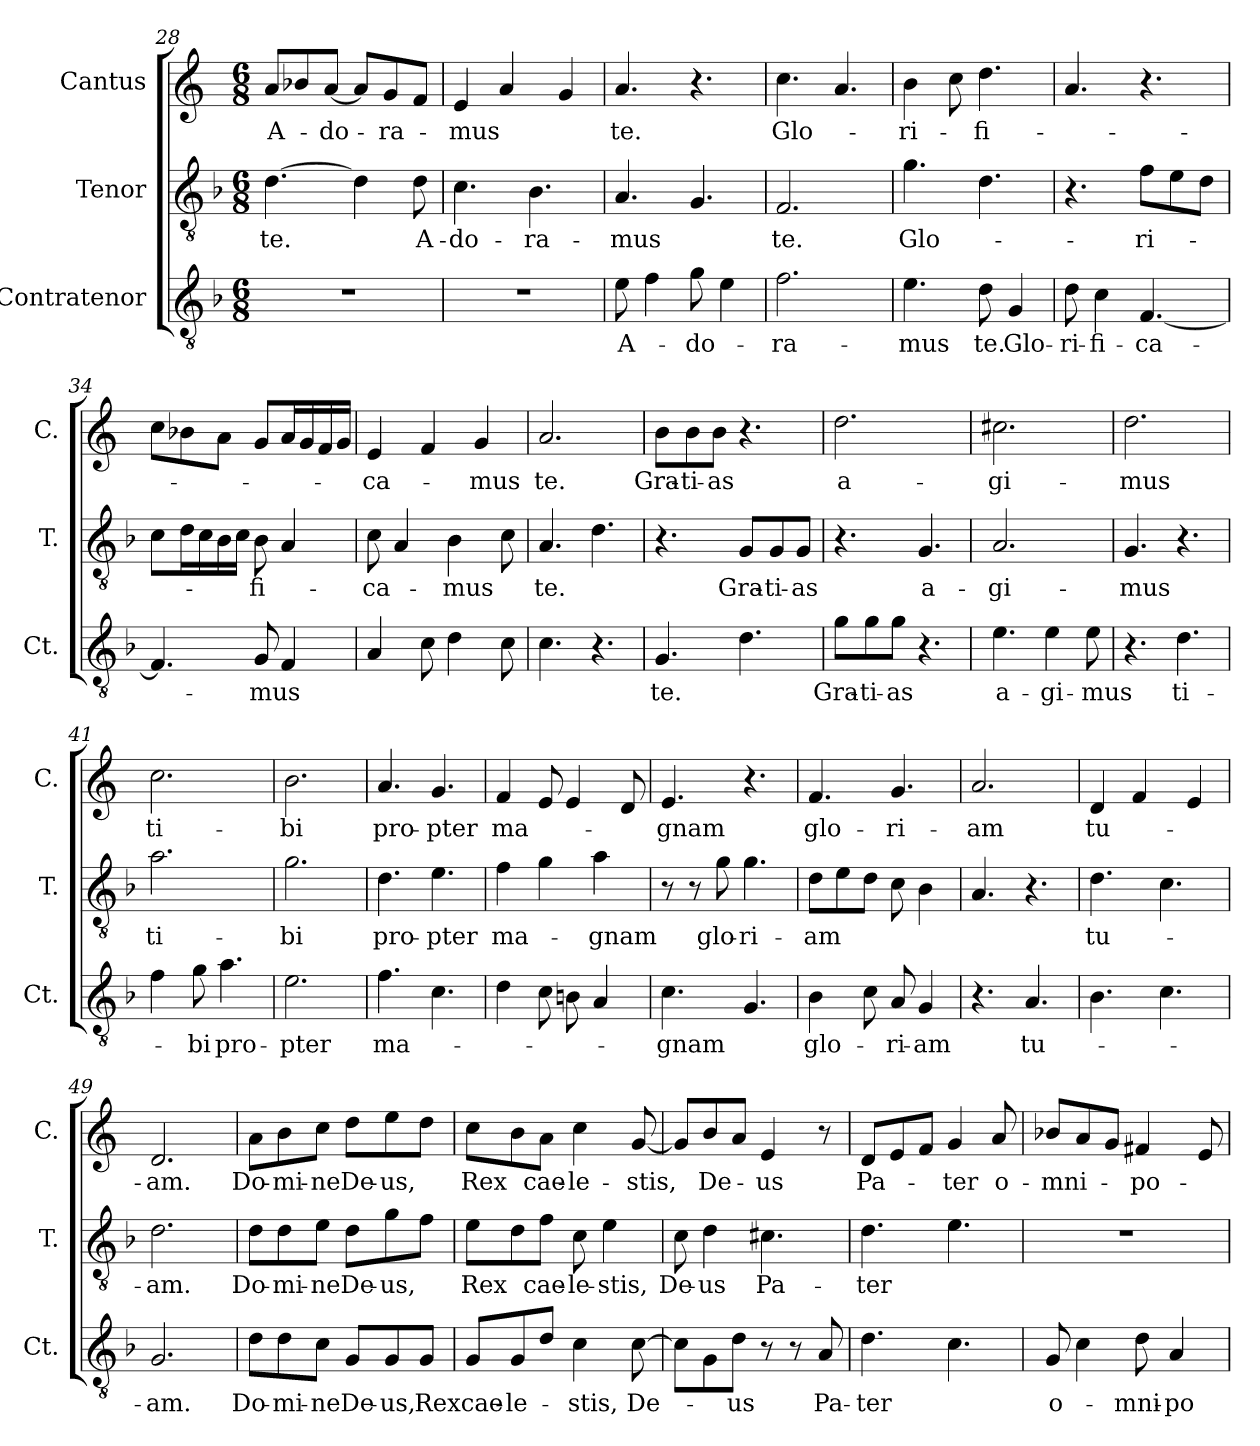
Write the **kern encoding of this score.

**kern	**text	**kern	**text	**kern	**text
*part3	*part3	*part2	*part2	*part1	*part1
*staff3	*staff3	*staff2	*staff2	*staff1	*staff1
*I"Contratenor	*	*I"Tenor	*	*I"Cantus	*
*I'Ct.	*	*I'T.	*	*I'C.	*
!!LO:LB:g=z
*clefGv2	*	*clefGv2	*	*clefG2	*
*k[b-]	*	*k[b-]	*	*k[]	*
*F:	*	*F:	*	*C:	*
*M6/8	*	*M6/8	*	*M6/8	*
=28	=28	=28	=28	=28	=28
2.r	.	[4.d\	te.	8a/L	A-
.	.	.	.	8b-X/	.
.	.	.	.	[8a/J	-do-
.	.	4d\]	.	8a/L]	.
.	.	.	.	8g/	-ra-
.	.	8d\	A-	8f/J	.
=29	=29	=29	=29	=29	=29
2.r	.	4.c\	-do-	4e/	-mus
.	.	.	.	4a/	.
.	.	4.B-\	-ra-	.	.
.	.	.	.	4g/	.
=30	=30	=30	=30	=30	=30
8e\	A-	4.A/	-mus	4.a/	te.
4f\	.	.	.	.	.
8g\	-do-	4.G/	.	4.r	.
4e\	.	.	.	.	.
=31	=31	=31	=31	=31	=31
2.f\	-ra-	2.F/	te.	4.cc\	Glo-
.	.	.	.	4.a/	.
=32	=32	=32	=32	=32	=32
4.e\	-mus	4.g\	Glo-	4b\	-ri-
.	.	.	.	8cc\	.
8d\	te.	4.d\	.	4.dd\	-fi-
4G/	Glo-	.	.	.	.
=33	=33	=33	=33	=33	=33
8d\	-ri-	4.r	.	4.a/	.
4c\	-fi-	.	.	.	.
[4.F/	-ca-	8f\L	-ri-	4.r	.
.	.	8e\	.	.	.
.	.	8d\J	.	.	.
!!LO:PB:g=z
=34	=34	=34	=34	=34	=34
4.F/]	.	8c\L	.	8cc\L	.
.	.	16d\L	.	8b-X\	.
.	.	16c\	.	.	.
.	.	16B-\	.	8a\J	.
.	.	16c\JJ	.	.	.
8G/	-mus	8B-\	-fi-	8g/L	.
4F/	.	4A/	.	16a/L	.
.	.	.	.	16g/	.
.	.	.	.	16f/	.
.	.	.	.	16g/JJ	.
=35	=35	=35	=35	=35	=35
4A/	.	8c\	-ca-	4e/	-ca-
.	.	4A/	.	.	.
8c\	.	.	.	4f/	.
4d\	.	4B-\	-mus	.	.
.	.	.	.	4g/	-mus
8c\	.	8c\	.	.	.
=36	=36	=36	=36	=36	=36
4.c\	.	4.A/	te.	2.a/	te.
4.r	.	4.d\	.	.	.
=37	=37	=37	=37	=37	=37
4.G/	te.	4.r	.	8b\L	Gra-
.	.	.	.	8b\	-ti-
.	.	.	.	8b\J	-as
4.d\	.	8G/L	Gra-	4.r	.
.	.	8G/	-ti-	.	.
.	.	8G/J	-as	.	.
=38	=38	=38	=38	=38	=38
8g\L	Gra-	4.r	.	2.dd\	a-
8g\	-ti-	.	.	.	.
8g\J	-as	.	.	.	.
4.r	.	4.G/	a-	.	.
!!LO:LB:g=z
=39	=39	=39	=39	=39	=39
4.e\	a-	2.A/	-gi-	2.cc#X\	-gi-
4e\	-gi-	.	.	.	.
8e\	-mus	.	.	.	.
=40	=40	=40	=40	=40	=40
4.r	.	4.G/	-mus	2.dd\	-mus
4.d\	ti-	4.r	.	.	.
=41	=41	=41	=41	=41	=41
4f\	.	2.a\	ti-	2.cc\	ti-
8g\	-bi	.	.	.	.
4.a\	pro-	.	.	.	.
=42	=42	=42	=42	=42	=42
2.e\	-pter	2.g\	-bi	2.b\	-bi
=43	=43	=43	=43	=43	=43
4.f\	ma-	4.d\	pro-	4.a/	pro-
4.c\	.	4.e\	-pter	4.g/	-pter
=44	=44	=44	=44	=44	=44
4d\	.	4f\	ma-	4f/	ma-
8c\	.	4g\	.	8e/	.
8Bn\	.	.	.	4e/	.
4A/	.	4a\	-gnam	.	.
.	.	.	.	8d/	.
=45	=45	=45	=45	=45	=45
4.c\	-gnam	8r	.	4.e/	gnam
.	.	8r	.	.	.
.	.	8g\	glo-	.	.
4.G/	.	4.g\	-ri-	4.r	.
!!LO:PB:g=z
=46	=46	=46	=46	=46	=46
4B-\	glo-	8d\L	-am	4.f/	glo-
.	.	8e\	.	.	.
8c\	.	8d\J	.	.	.
8A/	-ri-	8c\	.	4.g/	-ri-
4G/	-am	4B-\	.	.	.
=47	=47	=47	=47	=47	=47
4.r	.	4.A/	.	2.a/	-am
4.A/	tu-	4.r	.	.	.
=48	=48	=48	=48	=48	=48
4.B-\	.	4.d\	tu-	4d/	tu-
.	.	.	.	4f/	.
4.c\	.	4.c\	.	.	.
.	.	.	.	4e/	.
=49	=49	=49	=49	=49	=49
2.G/	-am.	2.d\	-am.	2.d/	-am.
=50	=50	=50	=50	=50	=50
8d\L	Do-	8d\L	Do-	8a\L	Do-
8d\	-mi-	8d\	-mi-	8b\	-mi-
8c\J	-ne	8e\J	-ne	8cc\J	-ne
8G/L	De-	8d\L	De-	8dd\L	De-
8G/	-us,	8g\	-us,	8ee\	-us,
8G/J	Rex	8f\J	.	8dd\J	.
=51	=51	=51	=51	=51	=51
8G/L	cae-	8e\L	Rex	8cc\L	Rex
8G/	-le-	8d\	.	8b\	.
8d/J	.	8f\J	cae-	8a\J	cae-
4c\	-stis,	8c\	-le-	4cc\	-le-
.	.	4e\	-stis,	.	.
[8c\	De-	.	.	[8g/	-stis,
!!LO:LB:g=z
=52	=52	=52	=52	=52	=52
8c\L]	.	8c\	De-	8g/L]	.
8G\	.	4d\	-us	8b/	De-
8d\J	-us	.	.	8a/J	.
8r	.	4.c#X\	Pa-	4e/	-us
8r	.	.	.	.	.
8A/	Pa-	.	.	8r	.
=53	=53	=53	=53	=53	=53
4.d\	-ter	4.d\	-ter	8d/L	Pa-
.	.	.	.	8e/	.
.	.	.	.	8f/J	.
4.c\	.	4.e\	.	4g/	-ter
.	.	.	.	8a/	o-
=54	=54	=54	=54	=54	=54
8G/	o-	2.r	.	8b-X/L	-mni-
4c\	.	.	.	8a/	.
.	.	.	.	8g/J	.
8d\	-mni-	.	.	4f#X/	-po-
4A/	-po-	.	.	.	.
.	.	.	.	8e/	.
=	=	=	=	=	=
*-	*-	*-	*-	*-	*-
